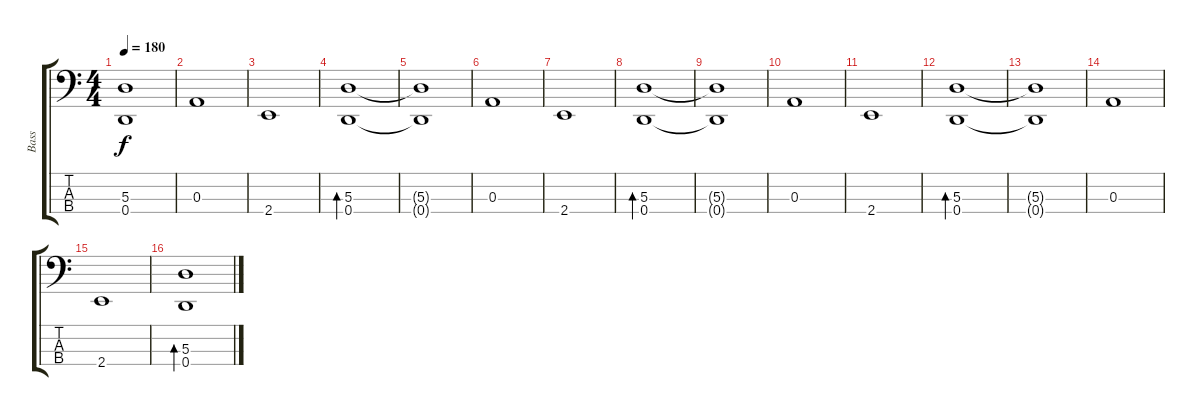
\track ("Bass" "Bass") {instrument electricbasspick}
\staff {score tabs}
\tuning (G2 D2 A1 D1) {hide}
\ts (4 4)
\tempo 180
\clef f4
\ks c
(5.3{t} 0.4{t}).1{dy f} |
0.3.1 |
2.4.1 |
(5.3 0.4).1{bd 240} |
(5.3{t} 0.4{t}).1 |
0.3.1 |
2.4.1 |
(5.3 0.4).1{bd 240} |
(5.3{t} 0.4{t}).1 |
0.3.1 |
2.4.1 |
(5.3 0.4).1{bd 240} |
(5.3{t} 0.4{t}).1 |
0.3.1 |
2.4.1 |
(5.3 0.4).1{bd 240}
